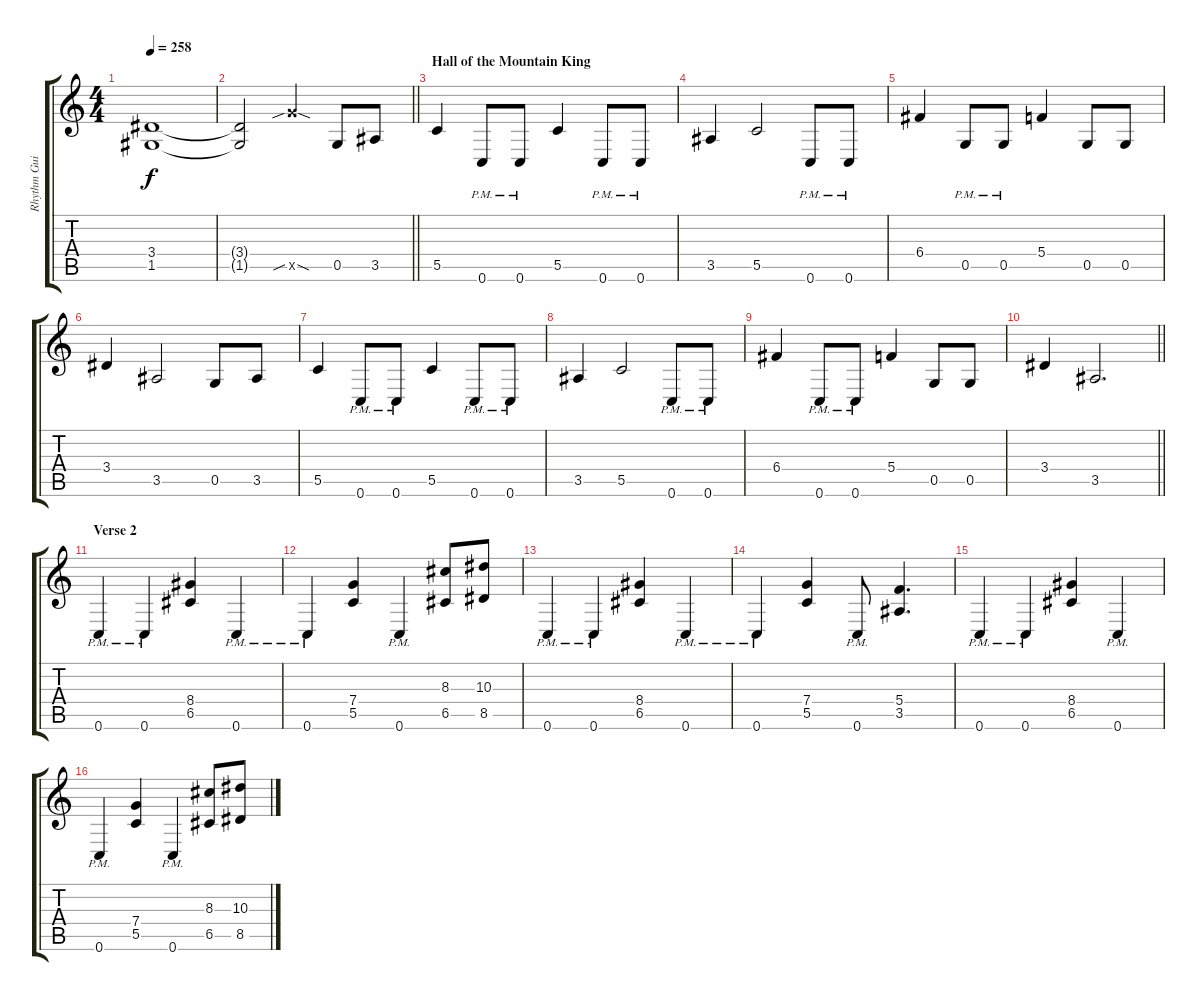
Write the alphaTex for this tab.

\track ("Rhythm Guitar" "Rhythm Gui") {instrument distortionguitar}
\staff {score tabs}
\tuning (D4 A3 F3 C3 G2 C2) {hide}
\ts (4 4)
\tempo 258
\clef g2
\ks c
(3.4{t} 1.5{t}).1{dy f} |
\barLineRight lightlight
(3.4{t} 1.5{t}).2 12.5{sib sod x}.4 0.5.8 3.5.8 |
\section ("" "Hall of the Mountain King")
5.5.4 0.6{pm}.8 0.6{pm}.8 5.5.4 0.6{pm}.8 0.6{pm}.8 |
3.5.4 5.5.2 0.6{pm}.8 0.6{pm}.8 |
6.4.4 0.5{pm}.8 0.5{pm}.8 5.4.4 0.5.8 0.5.8 |
3.4.4 3.5.2 0.5.8 3.5.8 |
5.5.4 0.6{pm}.8 0.6{pm}.8 5.5.4 0.6{pm}.8 0.6{pm}.8 |
3.5.4 5.5.2 0.6{pm}.8 0.6{pm}.8 |
6.4.4 0.6{pm}.8 0.6{pm}.8 5.4.4 0.5.8 0.5.8 |
\barLineRight lightlight
3.4.4 3.5.2{d} |
\section ("" "Verse 2")
0.6{pm}.4 0.6{pm}.4 (8.4 6.5).4 0.6{pm}.4 |
0.6{pm}.4 (7.4 5.5).4 0.6{pm}.4 (8.3 6.5).8 (10.3 8.5).8 |
0.6{pm}.4 0.6{pm}.4 (8.4 6.5).4 0.6{pm}.4 |
0.6{pm}.4 (7.4 5.5).4 0.6{pm}.8 (5.4 3.5).4{d} |
0.6{pm}.4 0.6{pm}.4 (8.4 6.5).4 0.6{pm}.4 |
0.6{pm}.4 (7.4 5.5).4 0.6{pm}.4 (8.3 6.5).8 (10.3 8.5).8
